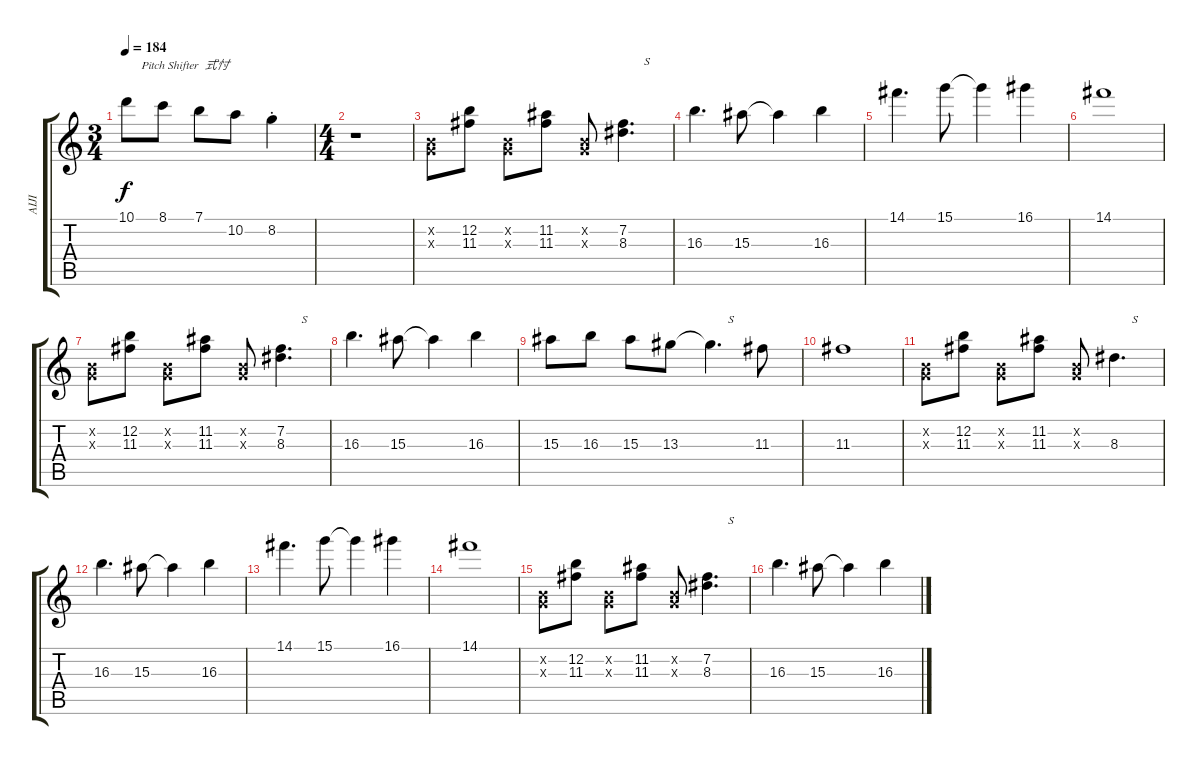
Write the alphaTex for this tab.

\track ("AIJI" "AIJI") {instrument distortionguitar}
\staff {score tabs}
\tuning (E4 B3 G3 D3 A2 E2) {hide}
\ts (3 4)
\tempo 184
\clef g2
\ks c
10.1.8{txt "     Pitch Shifter  式忖" dy f} 8.1.8 7.1.8 10.2.8 8.2{st}.4 |
\ts (4 4)
r.1 |
(0.2{x} 0.3{x}).8 (12.2 11.3).8 (0.2{x} 0.3{x}).8 (11.2 11.3).8 (0.2{x} 0.3{x}).8 (7.2 8.3).4{d txt "       S"} |
16.3.4{d} 15.3.8 15.3{t}.4 16.3.4 |
14.1.4{d} 15.1.8 15.1{t}.4 16.1.4 |
14.1.1 |
(0.2{x} 0.3{x}).8 (12.2 11.3).8 (0.2{x} 0.3{x}).8 (11.2 11.3).8 (0.2{x} 0.3{x}).8 (7.2 8.3).4{d txt "       S"} |
16.3.4{d} 15.3.8 15.3{t}.4 16.3.4 |
15.3.8 16.3.8 15.3.8 13.3.8 13.3{t}.4{d txt "      S"} 11.3.8 |
11.3.1 |
(0.2{x} 0.3{x}).8 (12.2 11.3).8 (0.2{x} 0.3{x}).8 (11.2 11.3).8 (0.2{x} 0.3{x}).8 8.3.4{d txt "      S"} |
16.3.4{d} 15.3.8 15.3{t}.4 16.3.4 |
14.1.4{d} 15.1.8 15.1{t}.4 16.1.4 |
14.1.1 |
(0.2{x} 0.3{x}).8 (12.2 11.3).8 (0.2{x} 0.3{x}).8 (11.2 11.3).8 (0.2{x} 0.3{x}).8 (7.2 8.3).4{d txt "       S"} |
16.3.4{d} 15.3.8 15.3{t}.4 16.3.4
